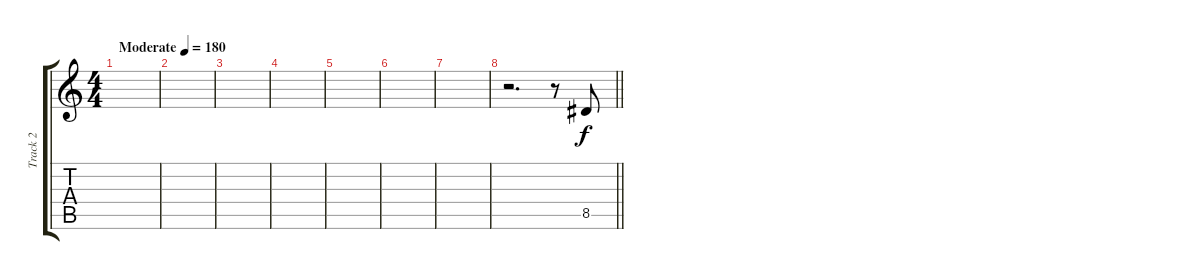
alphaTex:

\track ("Track 2" "Track 2") {instrument distortionguitar}
\staff {score tabs}
\tuning (D4 A3 F3 C3 G2 C2) {hide}
\ts (4 4)
\tempo (180 "Moderate")
\clef g2
\ks c
|
|
|
|
|
|
|
\barLineRight lightlight
r.2{d} r.8 8.5.8
